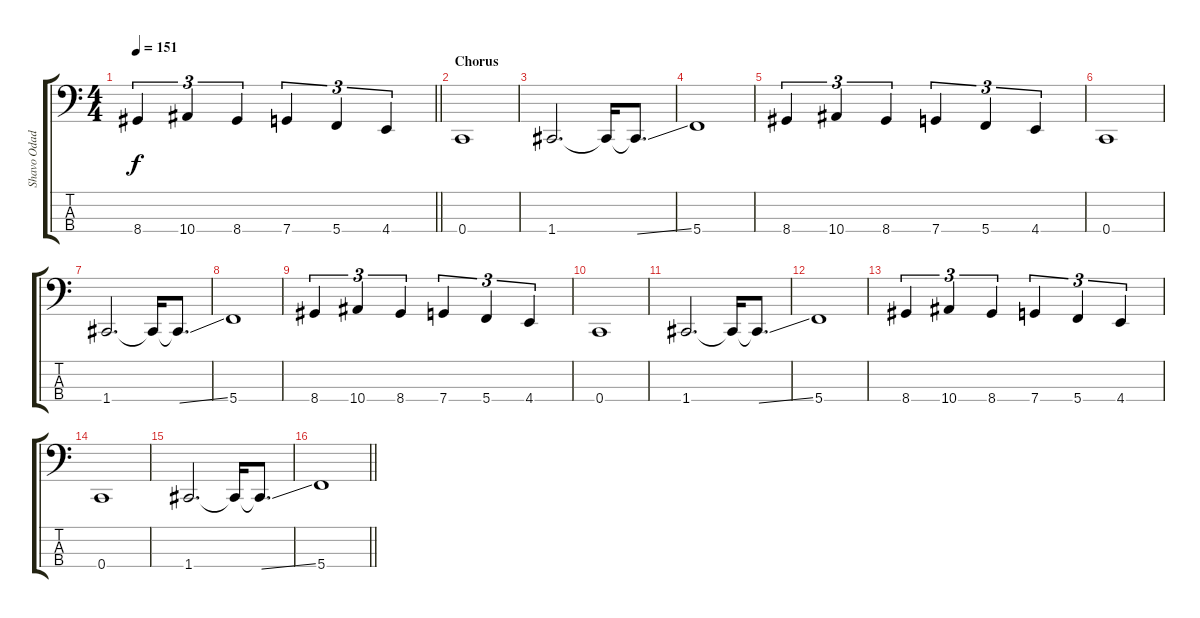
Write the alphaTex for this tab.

\track ("Shavo Odadjian" "Shavo Odad") {instrument electricbassfinger}
\staff {score tabs}
\tuning (F2 C2 G1 C1) {hide}
\ts (4 4)
\tempo 151
\clef f4
\barLineRight lightlight
\ks c
8.4.4{tu (3 2) dy f} 10.4.4{tu (3 2)} 8.4.4{tu (3 2)} 7.4.4{tu (3 2)} 5.4.4{tu (3 2)} 4.4.4{tu (3 2)} |
\section ("" "Chorus")
0.4.1 |
1.4.2{d} 1.4{t}.16 1.4{ss t}.8{d} |
5.4.1 |
8.4.4{tu (3 2)} 10.4.4{tu (3 2)} 8.4.4{tu (3 2)} 7.4.4{tu (3 2)} 5.4.4{tu (3 2)} 4.4.4{tu (3 2)} |
0.4.1 |
1.4.2{d} 1.4{t}.16 1.4{ss t}.8{d} |
5.4.1 |
8.4.4{tu (3 2)} 10.4.4{tu (3 2)} 8.4.4{tu (3 2)} 7.4.4{tu (3 2)} 5.4.4{tu (3 2)} 4.4.4{tu (3 2)} |
0.4.1 |
1.4.2{d} 1.4{t}.16 1.4{ss t}.8{d} |
5.4.1 |
8.4.4{tu (3 2)} 10.4.4{tu (3 2)} 8.4.4{tu (3 2)} 7.4.4{tu (3 2)} 5.4.4{tu (3 2)} 4.4.4{tu (3 2)} |
0.4.1 |
1.4.2{d} 1.4{t}.16 1.4{ss t}.8{d} |
\barLineRight lightlight
5.4.1
